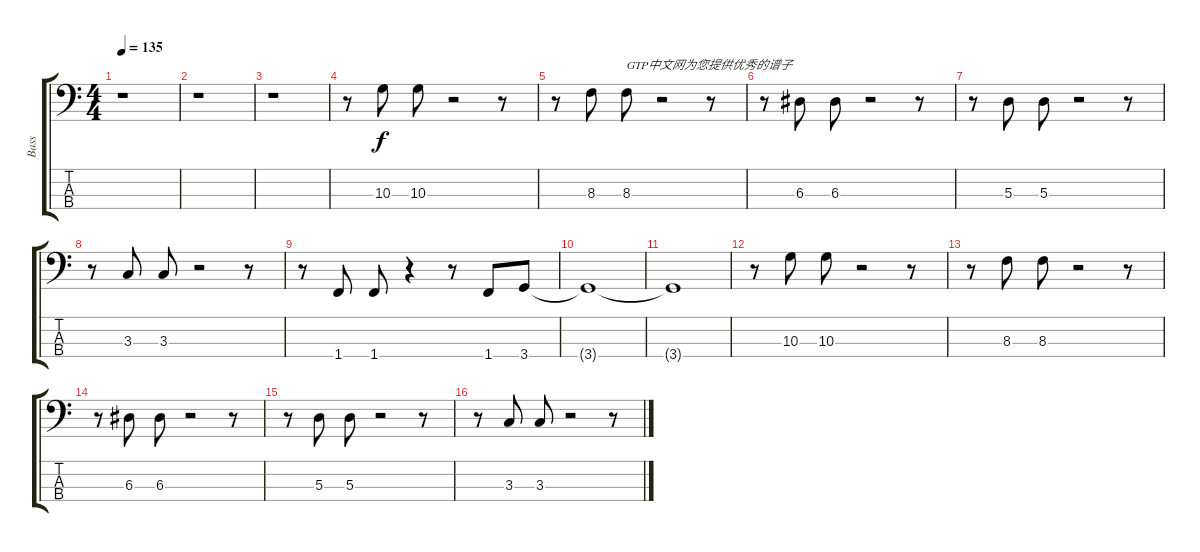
\track ("Bass" "Bass") {instrument acousticbass}
\staff {score tabs}
\tuning (G2 D2 A1 E1) {hide}
\ts (4 4)
\tempo 135
\clef f4
\ks c
r.1{dy f instrument acousticbass} |
r.1 |
r.1 |
r.8 10.3.8 10.3.8 r.2 r.8 |
r.8 8.3.8 8.3.8{txt "GTP中文网为您提供优秀的谱子"} r.2 r.8 |
r.8 6.3.8 6.3.8 r.2 r.8 |
r.8 5.3.8 5.3.8 r.2 r.8 |
r.8 3.3.8 3.3.8 r.2 r.8 |
r.8 1.4.8 1.4.8 r.4 r.8 1.4.8 3.4.8 |
3.4{t}.1 |
3.4{t}.1 |
r.8 10.3.8 10.3.8 r.2 r.8 |
r.8 8.3.8 8.3.8 r.2 r.8 |
r.8 6.3.8 6.3.8 r.2 r.8 |
r.8 5.3.8 5.3.8 r.2 r.8 |
r.8 3.3.8 3.3.8 r.2 r.8
